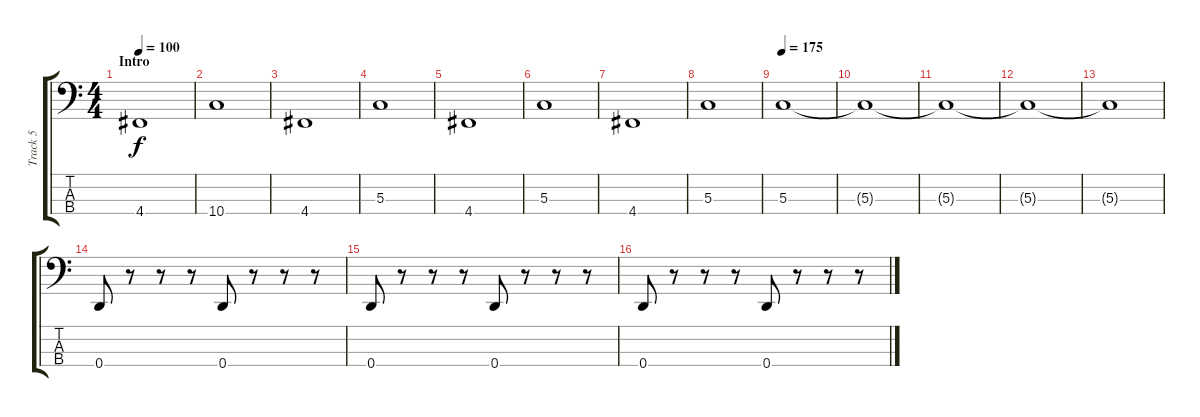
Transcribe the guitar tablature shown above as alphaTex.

\track ("Track 5" "Track 5") {instrument electricbassfinger}
\staff {score tabs}
\tuning (F2 C2 G1 D1) {hide}
\ts (4 4)
\section ("" "Intro")
\tempo 100
\clef f4
\ks c
4.4.1{dy f instrument electricbassfinger} |
10.4.1 |
4.4.1 |
5.3.1 |
4.4.1 |
5.3.1 |
4.4.1 |
5.3.1 |
\tempo 175
5.3.1{volume 2} |
5.3{t}.1 |
5.3{t}.1 |
5.3{t}.1 |
5.3{t}.1 |
0.4.8{volume 13} r.8 r.8 r.8 0.4.8 r.8 r.8 r.8 |
0.4.8 r.8 r.8 r.8 0.4.8 r.8 r.8 r.8 |
0.4.8 r.8 r.8 r.8 0.4.8 r.8 r.8 r.8
